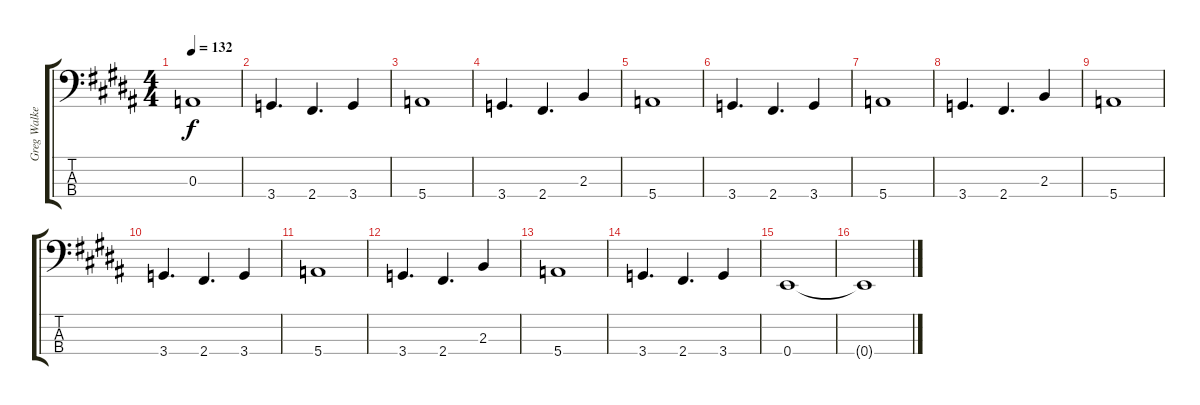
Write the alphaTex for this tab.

\track ("Greg Walker Bass" "Greg Walke") {instrument electricbassfinger}
\staff {score tabs}
\tuning (G2 D2 A1 E1) {hide}
\ts (4 4)
\tempo 132
\clef f4
\ks b
0.3.1{dy f} |
3.4.4{d} 2.4.4{d} 3.4.4 |
5.4.1 |
3.4.4{d} 2.4.4{d} 2.3.4 |
5.4.1 |
3.4.4{d} 2.4.4{d} 3.4.4 |
5.4.1 |
3.4.4{d} 2.4.4{d} 2.3.4 |
5.4.1 |
3.4.4{d} 2.4.4{d} 3.4.4 |
5.4.1 |
3.4.4{d} 2.4.4{d} 2.3.4 |
5.4.1 |
3.4.4{d} 2.4.4{d} 3.4.4 |
0.4.1 |
0.4{t}.1
